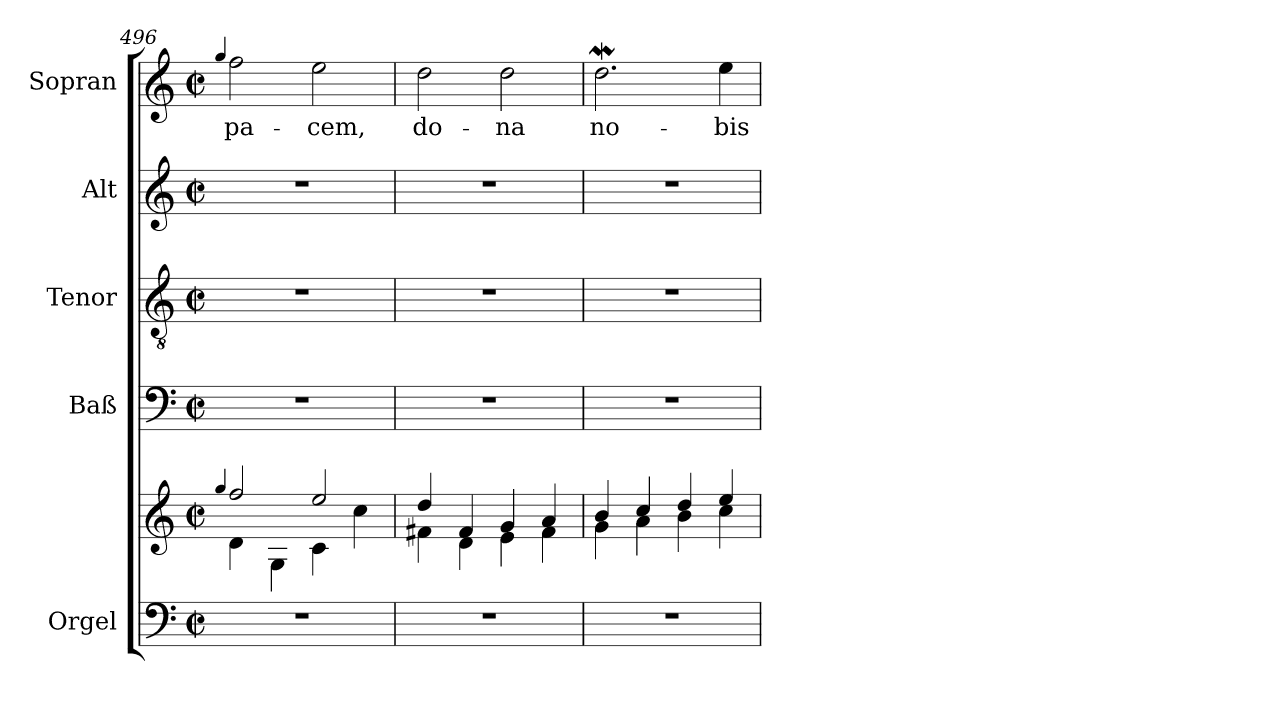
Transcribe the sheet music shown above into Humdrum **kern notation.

**kern	**kern	**kern	**kern	**kern	**kern	**text
*part5	*part5	*part4	*part3	*part2	*part1	*part1
*staff6	*staff5	*staff4	*staff3	*staff2	*staff1	*staff1
*I"Orgel	*	*I"Baß	*I"Tenor	*I"Alt	*I"Sopran	*
*clefF4	*clefG2	*clefF4	*clefGv2	*clefG2	*clefG2	*
*k[]	*k[]	*k[]	*k[]	*k[]	*k[]	*
*C:	*C:	*C:	*C:	*C:	*C:	*
*M2/2	*M2/2	*M2/2	*M2/2	*M2/2	*M2/2	*
*met(c|)	*met(c|)	*met(c|)	*met(c|)	*met(c|)	*met(c|)	*
=496	=496	=496	=496	=496	=496	=496
.	4qqgg/	.	.	.	4qqgg/	.
*	*^	*	*	*	*	*
!	!	!	!	!	!	!	!LO:LY:b
1r	2ff/	4d\	1r	1r	1r	2ff\	pa-
.	.	4G\	.	.	.	.	.
!	!	!	!	!	!	!	!LO:LY:b
.	2ee/	4c\	.	.	.	2ee\	-cem,
.	.	4cc\	.	.	.	.	.
=497	=497	=497	=497	=497	=497	=497	=497
!	!	!	!	!	!	!	!LO:LY:b
1r	4dd/	4f#X\	1r	1r	1r	2dd\	do-
.	4f#/	4d\	.	.	.	.	.
!	!	!	!	!	!	!	!LO:LY:b
.	4g/	4e\	.	.	.	2dd\	-na
.	4a/	4f#\	.	.	.	.	.
=498	=498	=498	=498	=498	=498	=498	=498
!	!	!	!	!	!	!	!LO:LY:b
1r	4b/	4g\	1r	1r	1r	2.ddW\	no-
.	4cc/	4a\	.	.	.	.	.
.	4dd/	4b\	.	.	.	.	.
!	!	!	!	!	!	!	!LO:LY:b
.	4ee/	4cc\	.	.	.	4ee\	-bis
*	*v	*v	*	*	*	*	*
=	=	=	=	=	=	=
*-	*-	*-	*-	*-	*-	*-
